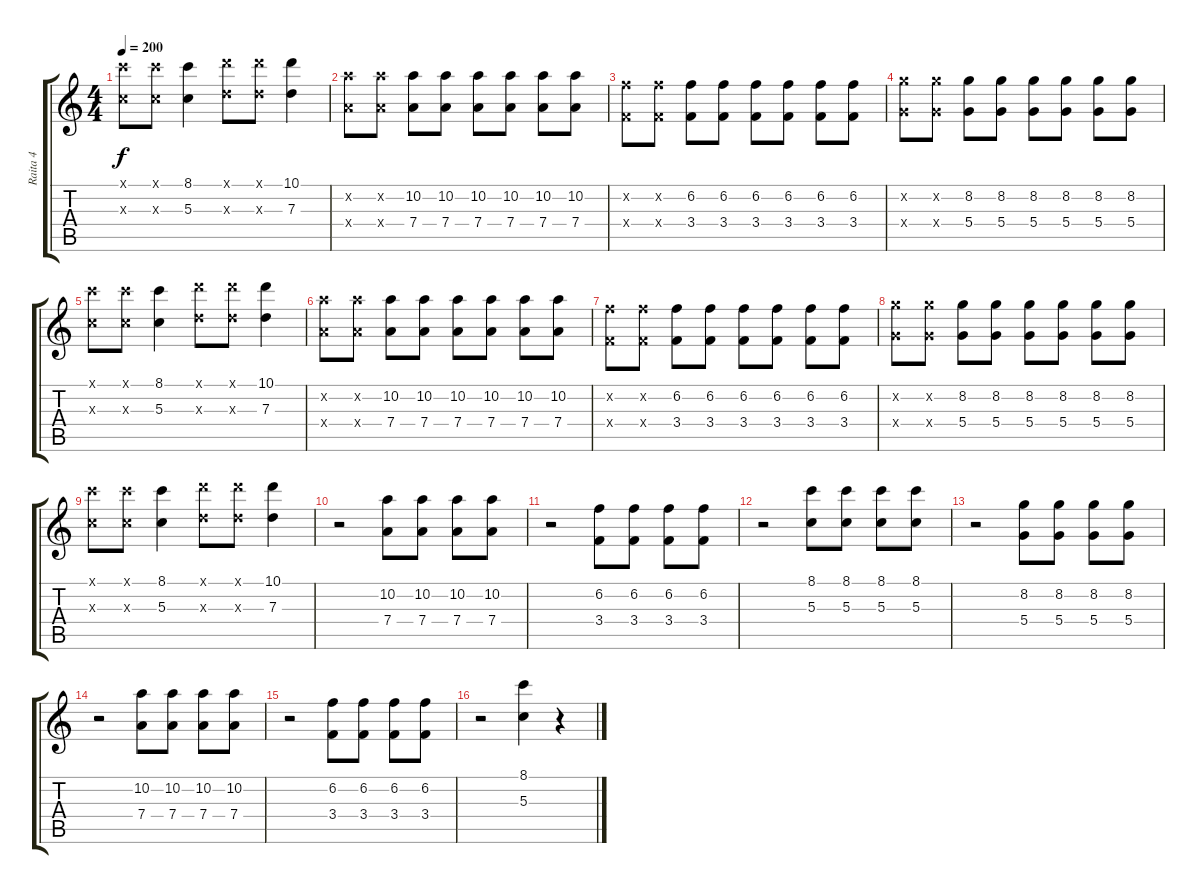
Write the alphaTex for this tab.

\track ("Raita 4" "Raita 4") {instrument distortionguitar}
\staff {score tabs}
\tuning (E4 B3 G3 D3 A2 E2) {hide}
\ts (4 4)
\tempo 200
\clef g2
\ks c
(8.1{x} 5.3{x}).8{dy f} (8.1{x} 5.3{x}).8 (8.1 5.3).4 (10.1{x} 7.3{x}).8 (10.1{x} 7.3{x}).8 (10.1 7.3).4 |
(10.2{x} 7.4{x}).8 (10.2{x} 7.4{x}).8 (10.2 7.4).8 (10.2 7.4).8 (10.2 7.4).8 (10.2 7.4).8 (10.2 7.4).8 (10.2 7.4).8 |
(6.2{x} 3.4{x}).8 (6.2{x} 3.4{x}).8 (6.2 3.4).8 (6.2 3.4).8 (6.2 3.4).8 (6.2 3.4).8 (6.2 3.4).8 (6.2 3.4).8 |
(8.2{x} 5.4{x}).8 (8.2{x} 5.4{x}).8 (8.2 5.4).8 (8.2 5.4).8 (8.2 5.4).8 (8.2 5.4).8 (8.2 5.4).8 (8.2 5.4).8 |
(8.1{x} 5.3{x}).8 (8.1{x} 5.3{x}).8 (8.1 5.3).4 (10.1{x} 7.3{x}).8 (10.1{x} 7.3{x}).8 (10.1 7.3).4 |
(10.2{x} 7.4{x}).8 (10.2{x} 7.4{x}).8 (10.2 7.4).8 (10.2 7.4).8 (10.2 7.4).8 (10.2 7.4).8 (10.2 7.4).8 (10.2 7.4).8 |
(6.2{x} 3.4{x}).8 (6.2{x} 3.4{x}).8 (6.2 3.4).8 (6.2 3.4).8 (6.2 3.4).8 (6.2 3.4).8 (6.2 3.4).8 (6.2 3.4).8 |
(8.2{x} 5.4{x}).8 (8.2{x} 5.4{x}).8 (8.2 5.4).8 (8.2 5.4).8 (8.2 5.4).8 (8.2 5.4).8 (8.2 5.4).8 (8.2 5.4).8 |
(8.1{x} 5.3{x}).8 (8.1{x} 5.3{x}).8 (8.1 5.3).4 (10.1{x} 7.3{x}).8 (10.1{x} 7.3{x}).8 (10.1 7.3).4 |
r.2 (10.2 7.4).8 (10.2 7.4).8 (10.2 7.4).8 (10.2 7.4).8 |
r.2 (6.2 3.4).8 (6.2 3.4).8 (6.2 3.4).8 (6.2 3.4).8 |
r.2 (8.1 5.3).8 (8.1 5.3).8 (8.1 5.3).8 (8.1 5.3).8 |
r.2 (8.2 5.4).8 (8.2 5.4).8 (8.2 5.4).8 (8.2 5.4).8 |
r.2 (10.2 7.4).8 (10.2 7.4).8 (10.2 7.4).8 (10.2 7.4).8 |
r.2 (6.2 3.4).8 (6.2 3.4).8 (6.2 3.4).8 (6.2 3.4).8 |
r.2 (8.1 5.3).4 r.4
